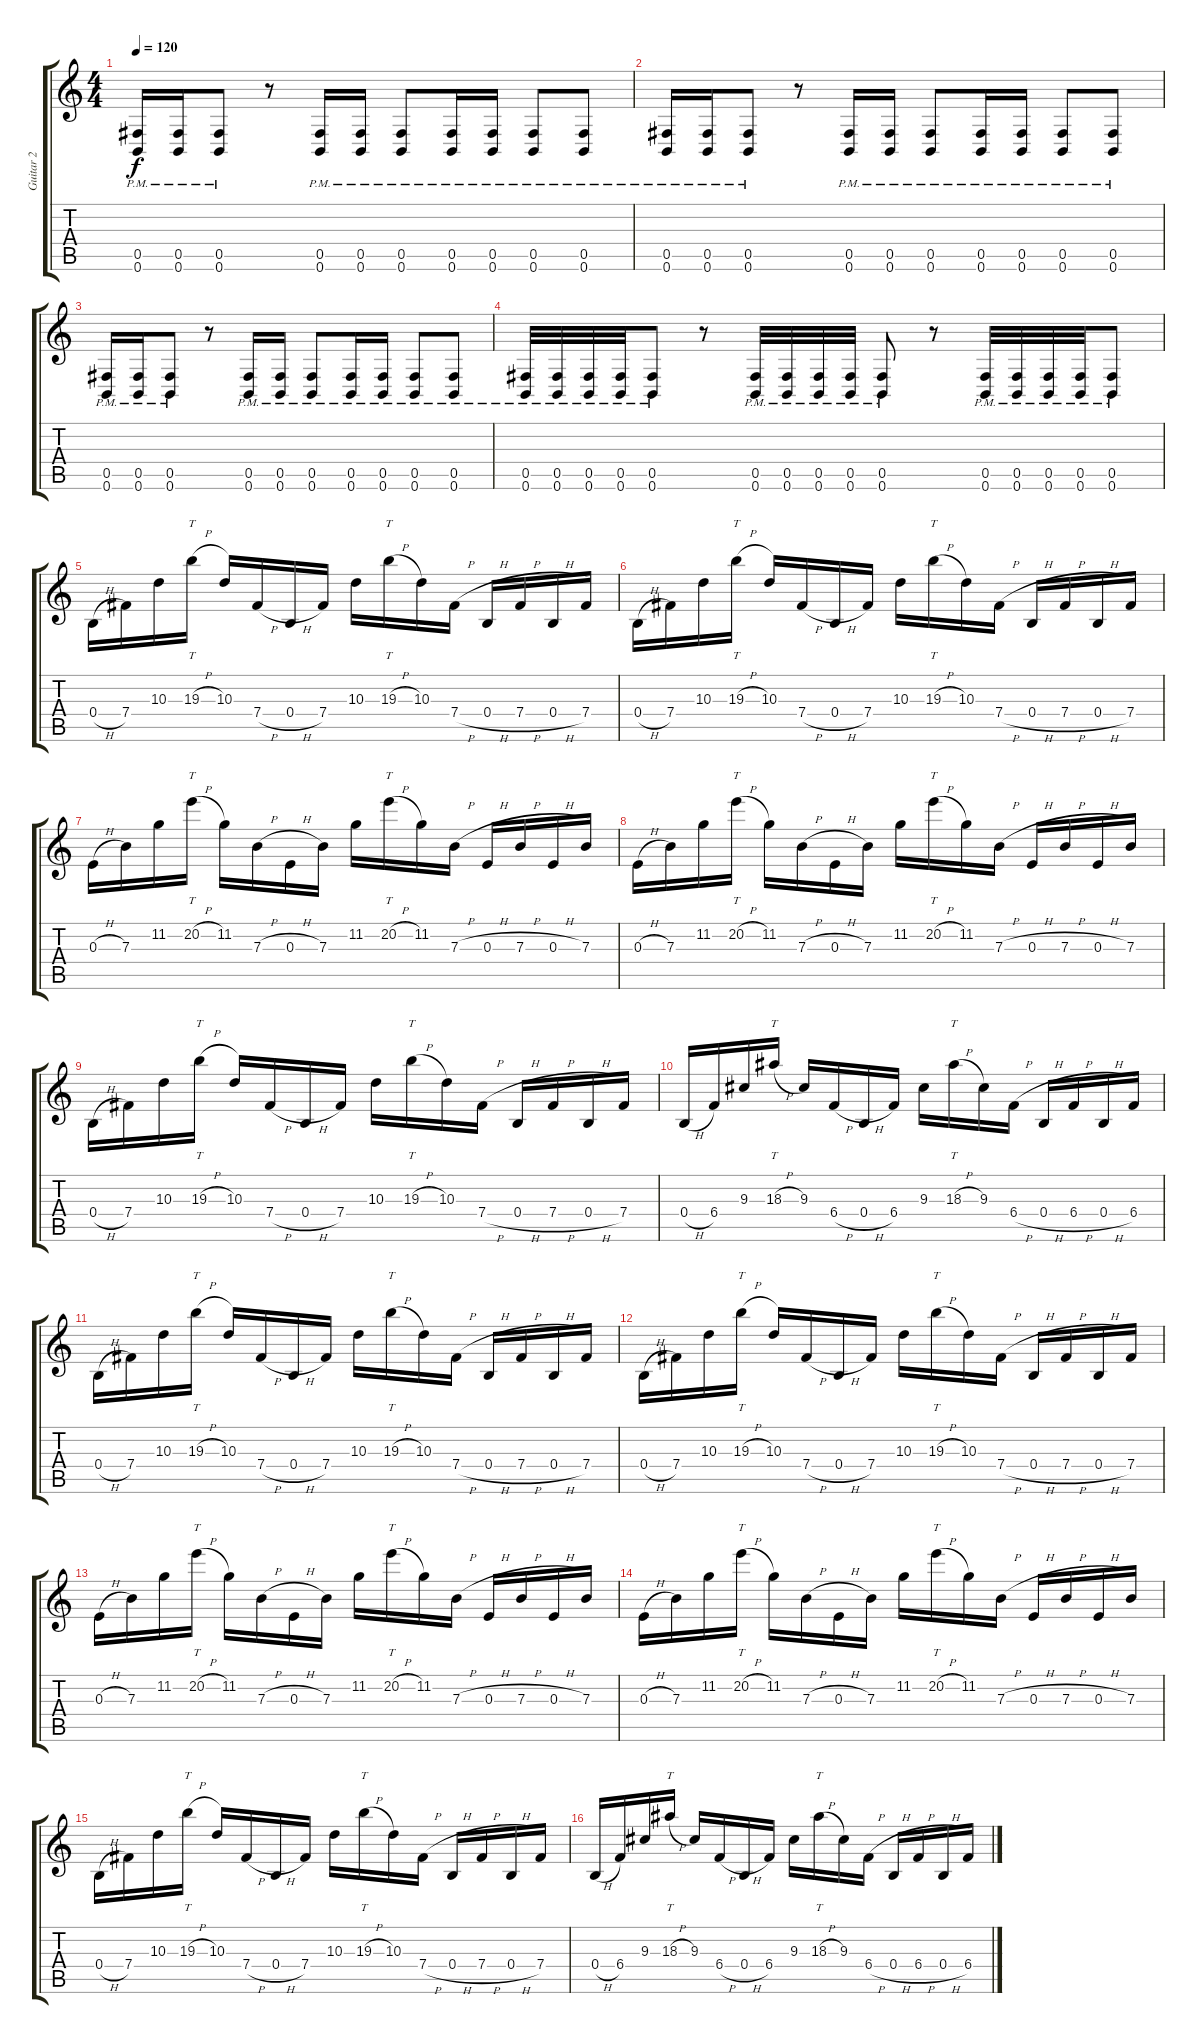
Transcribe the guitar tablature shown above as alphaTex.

\track ("Guitar 2" "Guitar 2") {instrument distortionguitar}
\staff {score tabs}
\tuning (Db4 Ab3 E3 B2 Gb2 B1) {hide}
\ts (4 4)
\tempo 120
\clef g2
\ks c
(0.5{pm} 0.6{pm}).16{dy f} (0.5{pm} 0.6{pm}).16 (0.5{pm} 0.6{pm}).8 r.8 (0.5{pm} 0.6{pm}).16 (0.5{pm} 0.6{pm}).16 (0.5{pm} 0.6{pm}).8 (0.5{pm} 0.6{pm}).16 (0.5{pm} 0.6{pm}).16 (0.5{pm} 0.6{pm}).8 (0.5{pm} 0.6{pm}).8 |
(0.5{pm} 0.6{pm}).16 (0.5{pm} 0.6{pm}).16 (0.5{pm} 0.6{pm}).8 r.8 (0.5{pm} 0.6{pm}).16 (0.5{pm} 0.6{pm}).16 (0.5{pm} 0.6{pm}).8 (0.5{pm} 0.6{pm}).16 (0.5{pm} 0.6{pm}).16 (0.5{pm} 0.6{pm}).8 (0.5{pm} 0.6{pm}).8 |
(0.5{pm} 0.6{pm}).16 (0.5{pm} 0.6{pm}).16 (0.5{pm} 0.6{pm}).8 r.8 (0.5{pm} 0.6{pm}).16 (0.5{pm} 0.6{pm}).16 (0.5{pm} 0.6{pm}).8 (0.5{pm} 0.6{pm}).16 (0.5{pm} 0.6{pm}).16 (0.5{pm} 0.6{pm}).8 (0.5{pm} 0.6{pm}).8 |
(0.5{pm} 0.6{pm}).32 (0.5{pm} 0.6{pm}).32 (0.5{pm} 0.6{pm}).32 (0.5{pm} 0.6{pm}).32 (0.5{pm} 0.6{pm}).8 r.8 (0.5{pm} 0.6{pm}).32 (0.5{pm} 0.6{pm}).32 (0.5{pm} 0.6{pm}).32 (0.5{pm} 0.6{pm}).32 (0.5{pm} 0.6{pm}).8 r.8 (0.5{pm} 0.6{pm}).32 (0.5{pm} 0.6{pm}).32 (0.5{pm} 0.6{pm}).32 (0.5{pm} 0.6{pm}).32 (0.5{pm} 0.6{pm}).8 |
0.4{h}.16 7.4.16 10.3.16 19.3{h}.16{tt} 10.3.16 7.4{h}.16 0.4{h}.16 7.4.16 10.3.16 19.3{h}.16{tt} 10.3.16 7.4{h}.16 0.4{h}.16 7.4{h}.16 0.4{h}.16 7.4.16 |
0.4{h}.16 7.4.16 10.3.16 19.3{h}.16{tt} 10.3.16 7.4{h}.16 0.4{h}.16 7.4.16 10.3.16 19.3{h}.16{tt} 10.3.16 7.4{h}.16 0.4{h}.16 7.4{h}.16 0.4{h}.16 7.4.16 |
0.3{h}.16 7.3.16 11.2.16 20.2{h}.16{tt} 11.2.16 7.3{h}.16 0.3{h}.16 7.3.16 11.2.16 20.2{h}.16{tt} 11.2.16 7.3{h}.16 0.3{h}.16 7.3{h}.16 0.3{h}.16 7.3.16 |
0.3{h}.16 7.3.16 11.2.16 20.2{h}.16{tt} 11.2.16 7.3{h}.16 0.3{h}.16 7.3.16 11.2.16 20.2{h}.16{tt} 11.2.16 7.3{h}.16 0.3{h}.16 7.3{h}.16 0.3{h}.16 7.3.16 |
0.4{h}.16 7.4.16 10.3.16 19.3{h}.16{tt} 10.3.16 7.4{h}.16 0.4{h}.16 7.4.16 10.3.16 19.3{h}.16{tt} 10.3.16 7.4{h}.16 0.4{h}.16 7.4{h}.16 0.4{h}.16 7.4.16 |
0.4{h}.16 6.4.16 9.3.16 18.3{h}.16{tt} 9.3.16 6.4{h}.16 0.4{h}.16 6.4.16 9.3.16 18.3{h}.16{tt} 9.3.16 6.4{h}.16 0.4{h}.16 6.4{h}.16 0.4{h}.16 6.4.16 |
0.4{h}.16 7.4.16 10.3.16 19.3{h}.16{tt} 10.3.16 7.4{h}.16 0.4{h}.16 7.4.16 10.3.16 19.3{h}.16{tt} 10.3.16 7.4{h}.16 0.4{h}.16 7.4{h}.16 0.4{h}.16 7.4.16 |
0.4{h}.16 7.4.16 10.3.16 19.3{h}.16{tt} 10.3.16 7.4{h}.16 0.4{h}.16 7.4.16 10.3.16 19.3{h}.16{tt} 10.3.16 7.4{h}.16 0.4{h}.16 7.4{h}.16 0.4{h}.16 7.4.16 |
0.3{h}.16 7.3.16 11.2.16 20.2{h}.16{tt} 11.2.16 7.3{h}.16 0.3{h}.16 7.3.16 11.2.16 20.2{h}.16{tt} 11.2.16 7.3{h}.16 0.3{h}.16 7.3{h}.16 0.3{h}.16 7.3.16 |
0.3{h}.16 7.3.16 11.2.16 20.2{h}.16{tt} 11.2.16 7.3{h}.16 0.3{h}.16 7.3.16 11.2.16 20.2{h}.16{tt} 11.2.16 7.3{h}.16 0.3{h}.16 7.3{h}.16 0.3{h}.16 7.3.16 |
0.4{h}.16 7.4.16 10.3.16 19.3{h}.16{tt} 10.3.16 7.4{h}.16 0.4{h}.16 7.4.16 10.3.16 19.3{h}.16{tt} 10.3.16 7.4{h}.16 0.4{h}.16 7.4{h}.16 0.4{h}.16 7.4.16 |
0.4{h}.16 6.4.16 9.3.16 18.3{h}.16{tt} 9.3.16 6.4{h}.16 0.4{h}.16 6.4.16 9.3.16 18.3{h}.16{tt} 9.3.16 6.4{h}.16 0.4{h}.16 6.4{h}.16 0.4{h}.16 6.4.16
